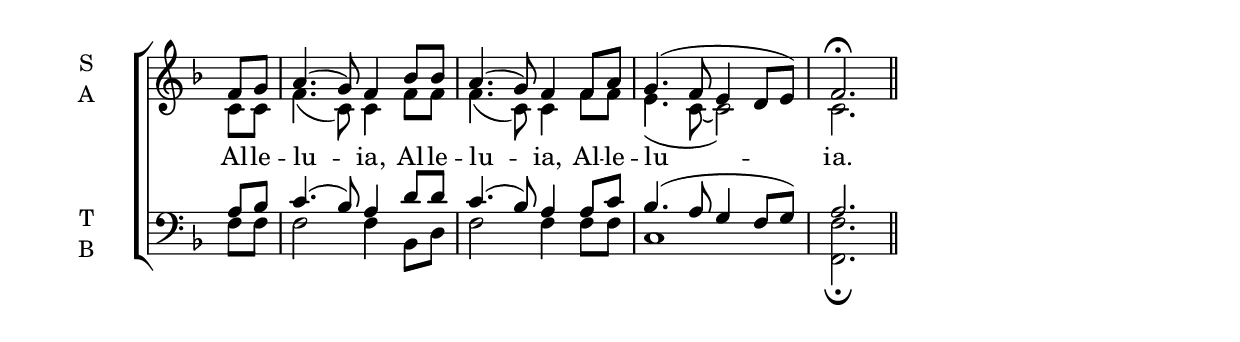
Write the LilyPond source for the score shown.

\version "2.18.2"

global = {
  \time 4/4 % Not used, Time_signature_engraver is removed from layout
  \key f \major
}

verseOne = \lyricmode {
   Al -- le -- lu -- ia,
   Al -- le -- lu -- ia,
   Al -- le -- lu -- ia.
}

soprano = \relative g' {
  % Ritardando spanning several notes use '\startTextSpan' and \stopTextSpan
  \global % Leave these here for key to display
  \partial 4 f8 g a4.( g8) f4
  bes8 bes a4.( g8) f4
  f8 a g4.( f8 e4 d8 e) f2. \fermata \bar "||"
}

alto = \relative g {
  \global % Leave these here for key to display
  \partial 4 c8 c f4.( c8) c4
  f8 f f4.( c8) c4
  f8 f e4.( c8~ c2) c2.
}

tenor = \relative c' {
  \global % Leave these here for key to display
  \partial 4 a8 bes c4.( bes8) a4
  d8 d c4.( bes8) a4
  a8 c bes4.( a8 g4 f8 g) a2.
}


bass = \relative c {
  \global % Leave these here for key to display
  \partial 4 f8 f f2 f4
  bes,8 d f2 f4
  f8 f c1 <f f,>2. \fermata
}

\score {
  \new ChoirStaff <<
    \new Staff \with {
      midiInstrument = "choir aahs"
      instrumentName = \markup \center-column { S A }
    } <<
      \new Voice = "soprano" { \voiceOne \soprano }
      \new Voice = "alto" { \voiceTwo \alto }
    >>
    \new Lyrics \with {
      \override VerticalAxisGroup #'staff-affinity = #CENTER
    } \lyricsto "soprano" \verseOne

    \new Staff \with {
      midiInstrument = "choir aahs"
      instrumentName = \markup \center-column { T B }
    } <<
      \clef bass
      \new Voice = "tenor" { \voiceOne \tenor }
      \new Voice = "bass" { \voiceTwo \bass }
    >>
  >>
  \layout {
    \context {
      \Staff
      \remove "Time_signature_engraver"
    }
    \context {
      \Score
      \omit BarNumber
    }
  }
  \midi { \tempo 4 = 120
          \context {
            \Voice
            \remove "Dynamic_performer"
    }
  }
}
